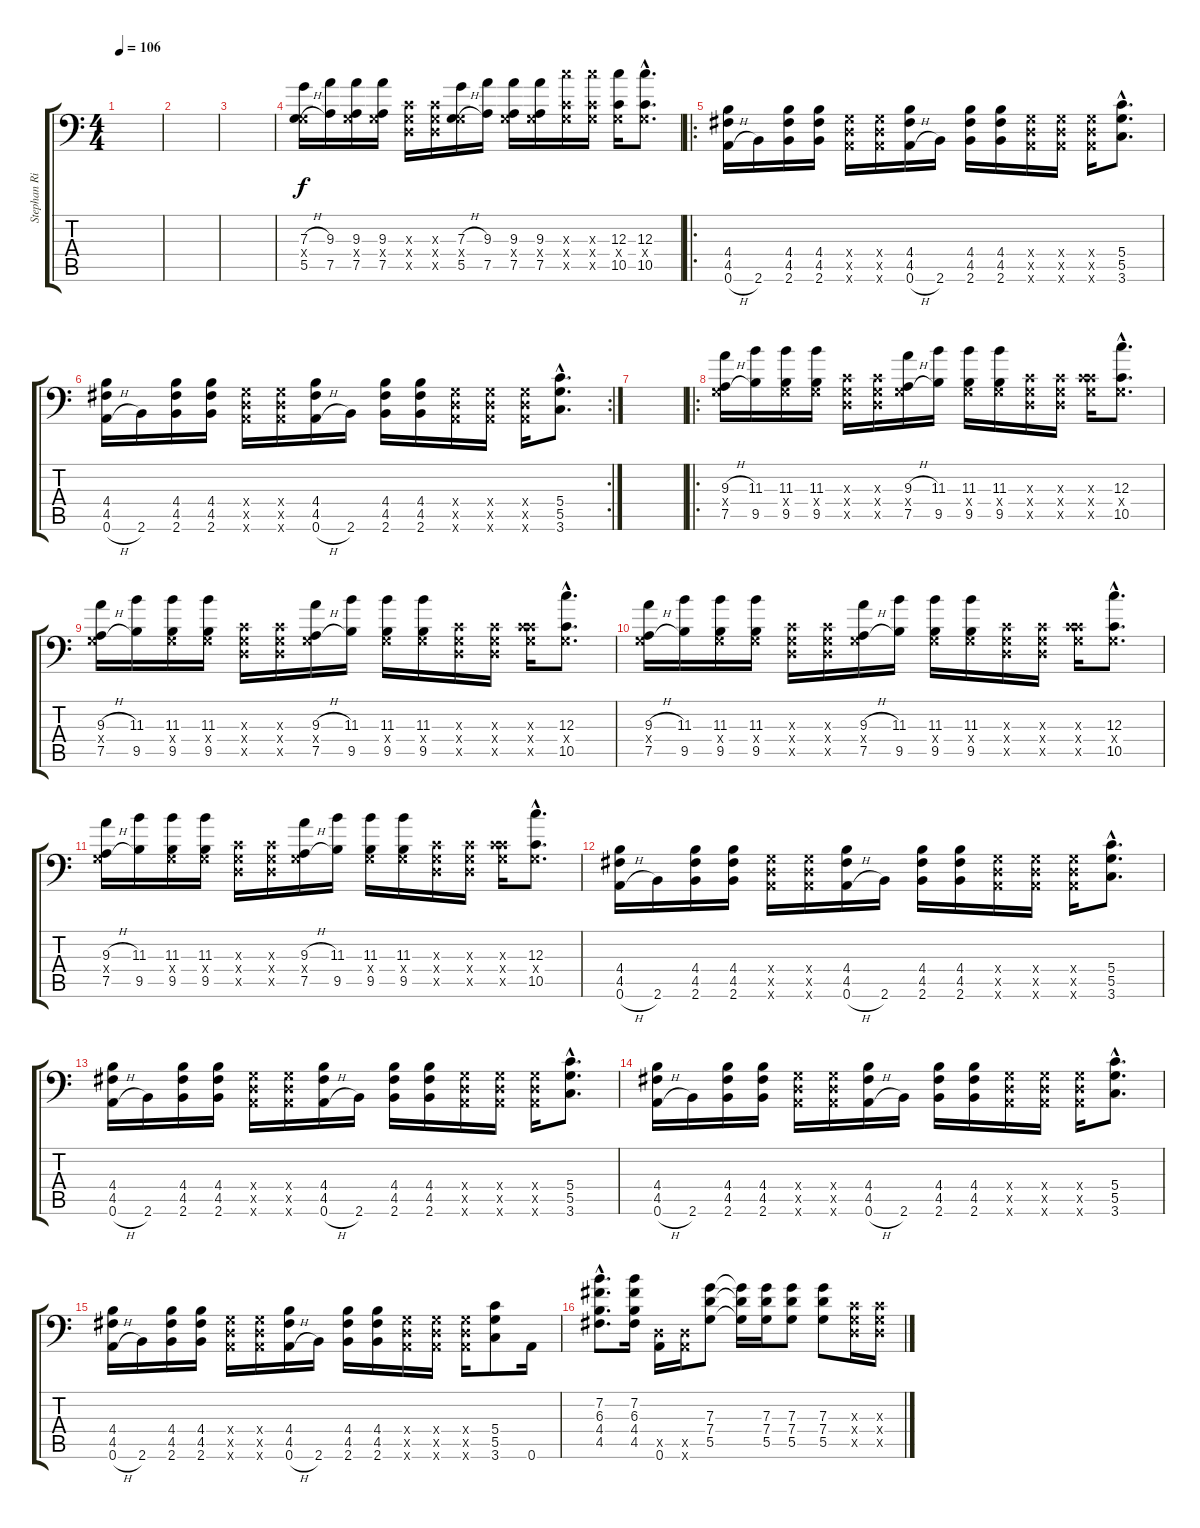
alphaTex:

\track ("Stephan Richards" "Stephan Ri") {instrument acousticguitarnylon}
\staff {score tabs}
\tuning (A3 E3 C3 G2 D2 A1) {hide}
\ts (4 4)
\tempo 106
\clef f4
\ks c
|
|
|
(7.3{h} 0.4{x} 5.5{h}).16{instrument distortionguitar} (9.3 7.5).16 (9.3 0.4{x} 7.5).16 (9.3 0.4{x} 7.5).16 (0.3{x} 0.4{x} 0.5{x}).16 (0.3{x} 0.4{x} 0.5{x}).16 (7.3{h} 0.4{x} 5.5{h}).16 (9.3 7.5).16 (9.3 0.4{x} 7.5).16 (9.3 0.4{x} 7.5).16 (12.3{x} 0.4{x} 10.5{x}).16 (12.3{x} 0.4{x} 10.5{x}).16 (12.3 0.4{x} 10.5).16 (12.3{hac} 0.4{hac x} 10.5{hac}).8{d} |
\ro
(4.4 4.5 0.6{h}).16 2.6.16 (4.4 4.5 2.6).16 (4.4 4.5 2.6).16 (0.4{x} 0.5{x} 0.6{x}).16 (0.4{x} 0.5{x} 0.6{x}).16 (4.4 4.5 0.6{h}).16 2.6.16 (4.4 4.5 2.6).16 (4.4 4.5 2.6).16 (0.4{x} 0.5{x} 0.6{x}).16 (0.4{x} 0.5{x} 0.6{x}).16 (0.4{x} 0.5{x} 0.6{x}).16 (5.4{hac} 5.5{hac} 3.6{hac}).8{d} |
\rc 2
(4.4 4.5 0.6{h}).16 2.6.16 (4.4 4.5 2.6).16 (4.4 4.5 2.6).16 (0.4{x} 0.5{x} 0.6{x}).16 (0.4{x} 0.5{x} 0.6{x}).16 (4.4 4.5 0.6{h}).16 2.6.16 (4.4 4.5 2.6).16 (4.4 4.5 2.6).16 (0.4{x} 0.5{x} 0.6{x}).16 (0.4{x} 0.5{x} 0.6{x}).16 (0.4{x} 0.5{x} 0.6{x}).16 (5.4{hac} 5.5{hac} 3.6{hac}).8{d} |
|
\ro
(9.3{h} 0.4{x} 7.5{h}).16 (11.3 9.5).16 (11.3 0.4{x} 9.5).16 (11.3 0.4{x} 9.5).16 (0.3{x} 0.4{x} 0.5{x}).16 (0.3{x} 0.4{x} 0.5{x}).16 (9.3{h} 0.4{x} 7.5{h}).16 (11.3 9.5).16 (11.3 0.4{x} 9.5).16 (11.3 0.4{x} 9.5).16 (0.3{x} 0.4{x} 0.5{x}).16 (0.3{x} 0.4{x} 0.5{x}).16 (0.3{x} 0.4{x} 10.5{x}).16 (12.3{hac} 0.4{hac x} 10.5{hac}).8{d} |
(9.3{h} 0.4{x} 7.5{h}).16 (11.3 9.5).16 (11.3 0.4{x} 9.5).16 (11.3 0.4{x} 9.5).16 (0.3{x} 0.4{x} 0.5{x}).16 (0.3{x} 0.4{x} 0.5{x}).16 (9.3{h} 0.4{x} 7.5{h}).16 (11.3 9.5).16 (11.3 0.4{x} 9.5).16 (11.3 0.4{x} 9.5).16 (0.3{x} 0.4{x} 0.5{x}).16 (0.3{x} 0.4{x} 0.5{x}).16 (0.3{x} 0.4{x} 10.5{x}).16 (12.3{hac} 0.4{hac x} 10.5{hac}).8{d} |
(9.3{h} 0.4{x} 7.5{h}).16 (11.3 9.5).16 (11.3 0.4{x} 9.5).16 (11.3 0.4{x} 9.5).16 (0.3{x} 0.4{x} 0.5{x}).16 (0.3{x} 0.4{x} 0.5{x}).16 (9.3{h} 0.4{x} 7.5{h}).16 (11.3 9.5).16 (11.3 0.4{x} 9.5).16 (11.3 0.4{x} 9.5).16 (0.3{x} 0.4{x} 0.5{x}).16 (0.3{x} 0.4{x} 0.5{x}).16 (0.3{x} 0.4{x} 10.5{x}).16 (12.3{hac} 0.4{hac x} 10.5{hac}).8{d} |
(9.3{h} 0.4{x} 7.5{h}).16 (11.3 9.5).16 (11.3 0.4{x} 9.5).16 (11.3 0.4{x} 9.5).16 (0.3{x} 0.4{x} 0.5{x}).16 (0.3{x} 0.4{x} 0.5{x}).16 (9.3{h} 0.4{x} 7.5{h}).16 (11.3 9.5).16 (11.3 0.4{x} 9.5).16 (11.3 0.4{x} 9.5).16 (0.3{x} 0.4{x} 0.5{x}).16 (0.3{x} 0.4{x} 0.5{x}).16 (0.3{x} 0.4{x} 10.5{x}).16 (12.3{hac} 0.4{hac x} 10.5{hac}).8{d} |
(4.4 4.5 0.6{h}).16{instrument distortionguitar} 2.6.16 (4.4 4.5 2.6).16 (4.4 4.5 2.6).16 (0.4{x} 0.5{x} 0.6{x}).16 (0.4{x} 0.5{x} 0.6{x}).16 (4.4 4.5 0.6{h}).16 2.6.16 (4.4 4.5 2.6).16 (4.4 4.5 2.6).16 (0.4{x} 0.5{x} 0.6{x}).16 (0.4{x} 0.5{x} 0.6{x}).16 (0.4{x} 0.5{x} 0.6{x}).16 (5.4{hac} 5.5{hac} 3.6{hac}).8{d} |
(4.4 4.5 0.6{h}).16 2.6.16 (4.4 4.5 2.6).16 (4.4 4.5 2.6).16 (0.4{x} 0.5{x} 0.6{x}).16 (0.4{x} 0.5{x} 0.6{x}).16 (4.4 4.5 0.6{h}).16 2.6.16 (4.4 4.5 2.6).16 (4.4 4.5 2.6).16 (0.4{x} 0.5{x} 0.6{x}).16 (0.4{x} 0.5{x} 0.6{x}).16 (0.4{x} 0.5{x} 0.6{x}).16 (5.4{hac} 5.5{hac} 3.6{hac}).8{d} |
(4.4 4.5 0.6{h}).16 2.6.16 (4.4 4.5 2.6).16 (4.4 4.5 2.6).16 (0.4{x} 0.5{x} 0.6{x}).16 (0.4{x} 0.5{x} 0.6{x}).16 (4.4 4.5 0.6{h}).16 2.6.16 (4.4 4.5 2.6).16 (4.4 4.5 2.6).16 (0.4{x} 0.5{x} 0.6{x}).16 (0.4{x} 0.5{x} 0.6{x}).16 (0.4{x} 0.5{x} 0.6{x}).16 (5.4{hac} 5.5{hac} 3.6{hac}).8{d} |
(4.4 4.5 0.6{h}).16 2.6.16 (4.4 4.5 2.6).16 (4.4 4.5 2.6).16 (0.4{x} 0.5{x} 0.6{x}).16 (0.4{x} 0.5{x} 0.6{x}).16 (4.4 4.5 0.6{h}).16 2.6.16 (4.4 4.5 2.6).16 (4.4 4.5 2.6).16 (0.4{x} 0.5{x} 0.6{x}).16 (0.4{x} 0.5{x} 0.6{x}).16 (0.4{x} 0.5{x} 0.6{x}).16 (5.4 5.5 3.6).8 0.6.16 |
(7.2{hac} 6.3{hac} 4.4{hac} 4.5{hac}).8{d} (7.2 6.3 4.4 4.5).16 (0.5{x} 0.6).16 (0.5{x} 0.6{x}).16 (7.3 7.4 5.5).8 (7.3{t} 7.4{t} 5.5{t}).16 (7.3 7.4 5.5).16 (7.3 7.4 5.5).8 (7.3 7.4 5.5).8 (0.3{x} 0.4{x} 0.5{x}).16 (0.3{x} 0.4{x} 0.5{x}).16
